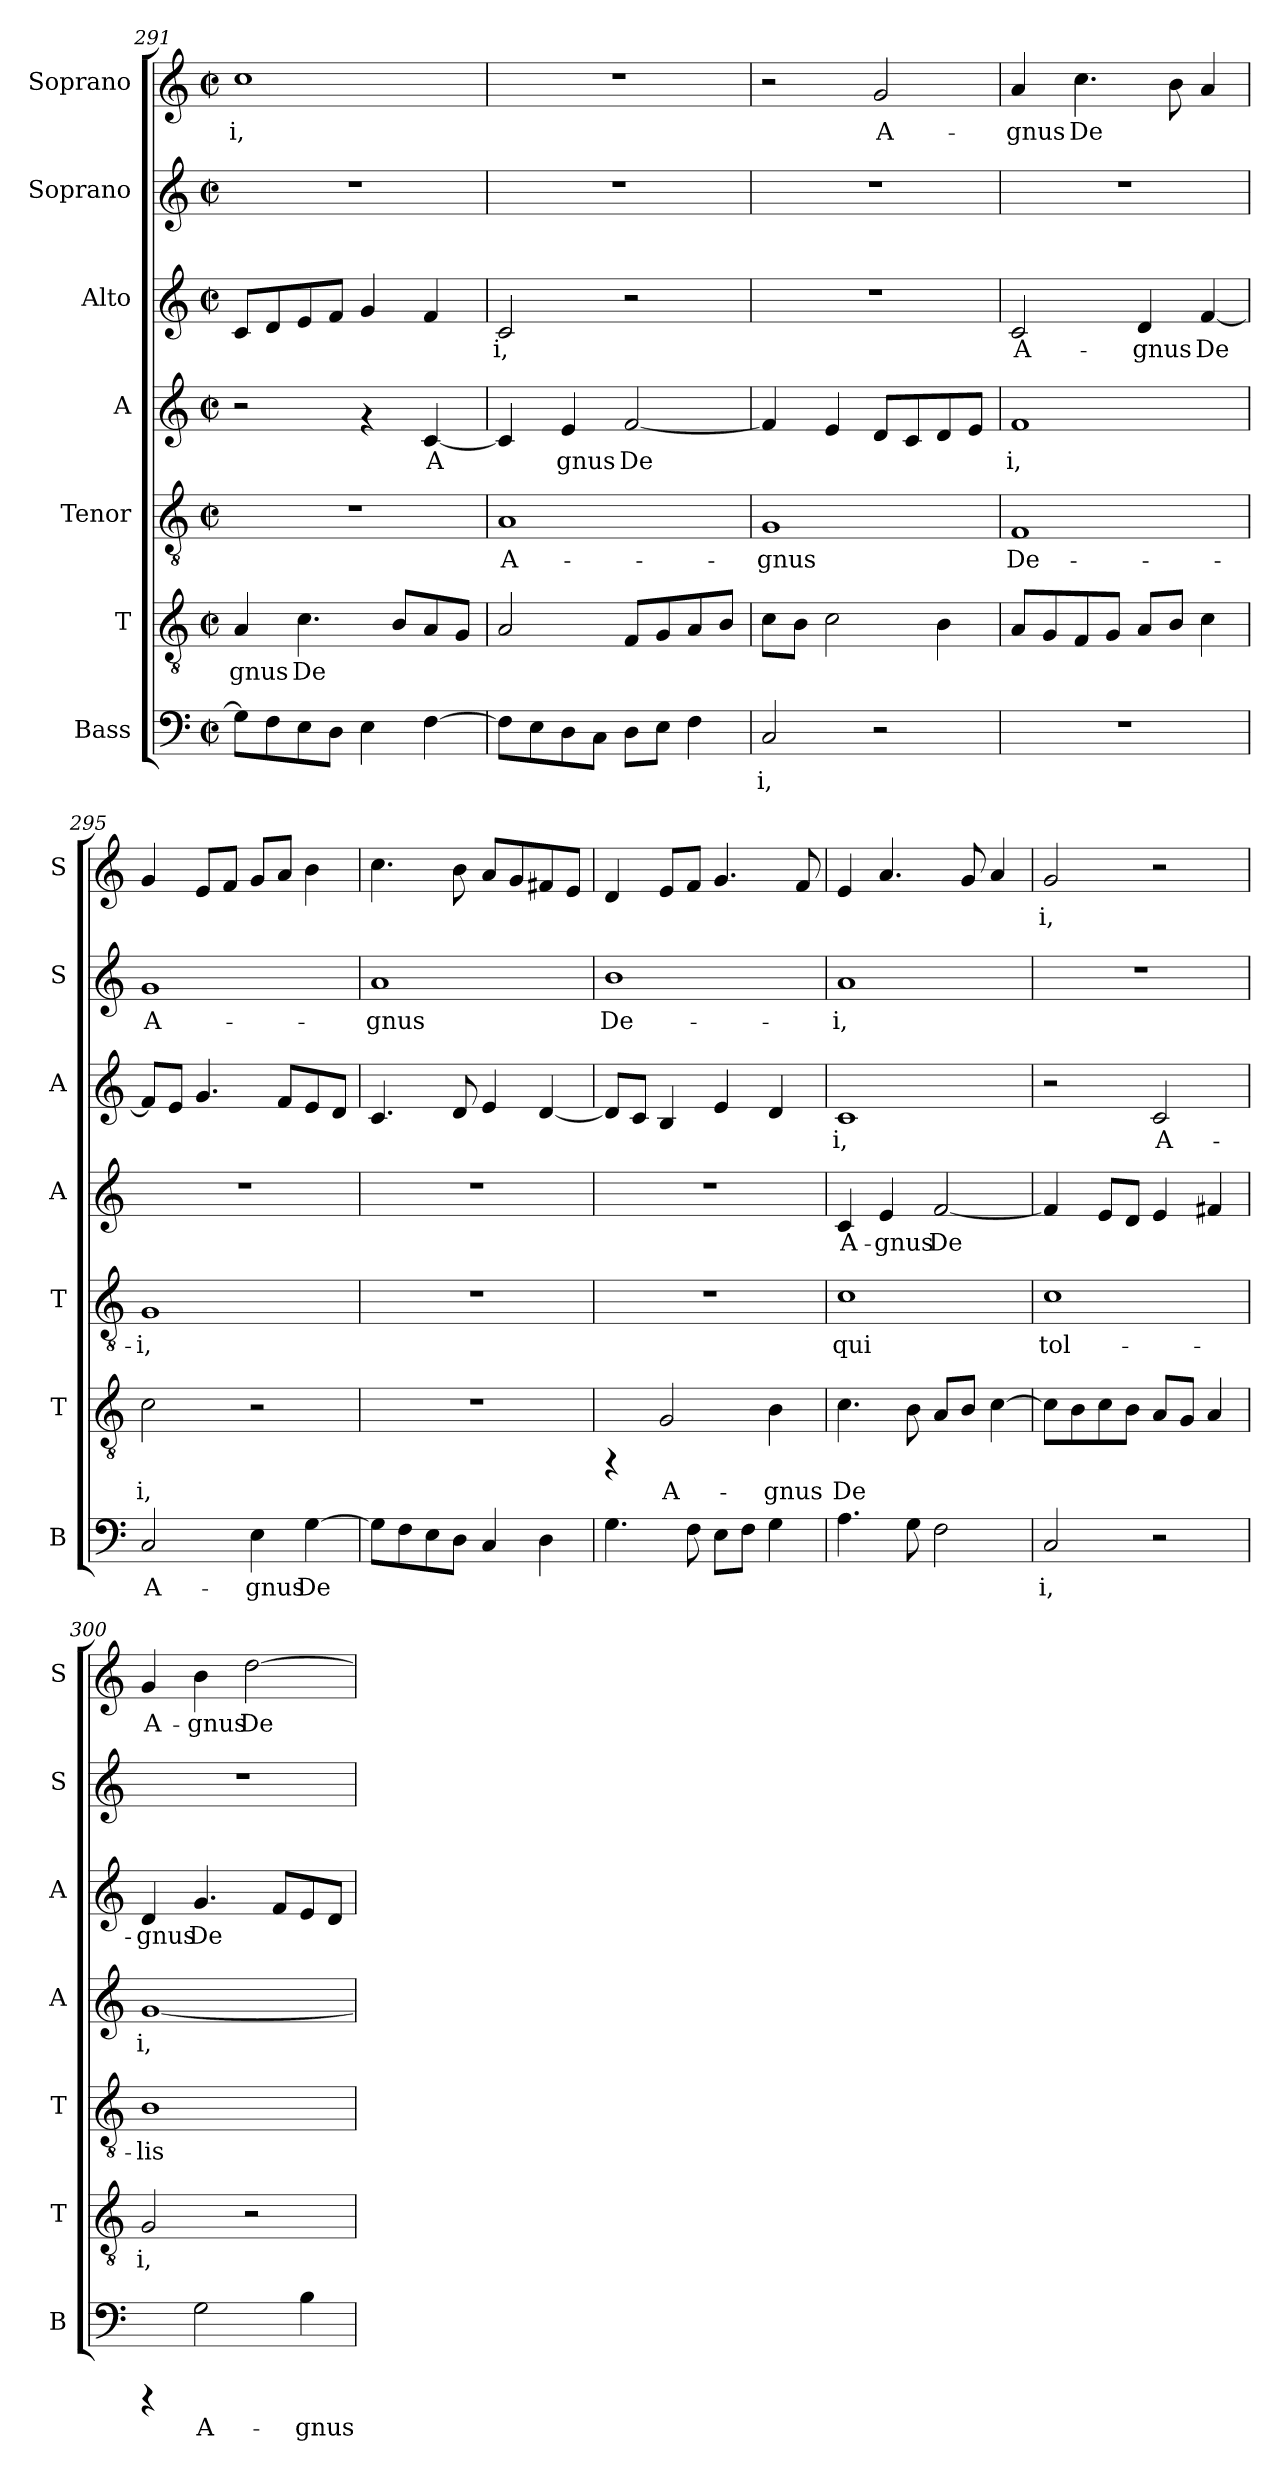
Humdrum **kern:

**kern	**text	**kern	**text	**kern	**text	**kern	**text	**kern	**text	**kern	**text	**kern	**text
*part7	*part7	*part6	*part6	*part5	*part5	*part4	*part4	*part3	*part3	*part2	*part2	*part1	*part1
*staff7	*staff7	*staff6	*staff6	*staff5	*staff5	*staff4	*staff4	*staff3	*staff3	*staff2	*staff2	*staff1	*staff1
*I"Bass	*	*I"T	*	*I"Tenor	*	*I"A	*	*I"Alto	*	*I"Soprano	*	*I"Soprano	*
*I'B	*	*I'T	*	*I'T	*	*I'A	*	*I'A	*	*I'S	*	*I'S	*
*clefF4	*	*clefGv2	*	*clefGv2	*	*clefG2	*	*clefG2	*	*clefG2	*	*clefG2	*
*k[]	*	*k[]	*	*k[]	*	*k[]	*	*k[]	*	*k[]	*	*k[]	*
*C:	*	*C:	*	*C:	*	*C:	*	*C:	*	*C:	*	*C:	*
*M2/2	*	*M2/2	*	*M2/2	*	*M2/2	*	*M2/2	*	*M2/2	*	*M2/2	*
*met(c|)	*	*met(c|)	*	*met(c|)	*	*met(c|)	*	*met(c|)	*	*met(c|)	*	*met(c|)	*
=291	=291	=291	=291	=291	=291	=291	=291	=291	=291	=291	=291	=291	=291
!	!LO:LY:b:cj	!	!LO:LY:b:cj	!	!	!	!	!	!LO:LY:b:cj	!	!	!	!LO:LY:b:cj
8G\L]	--	4A/	-gnus	1r	.	2r	.	8c/L	--	1r	.	1cc	-i,
!	!LO:LY:b:cj	!	!	!	!	!	!	!	!LO:LY:b:cj	!	!	!	!
8F\	--	.	.	.	.	.	.	8d/	--	.	.	.	.
!	!LO:LY:b:cj	!	!LO:LY:b:cj	!	!	!	!	!	!LO:LY:b:cj	!	!	!	!
8E\	--	4.c\	De-	.	.	.	.	8e/	--	.	.	.	.
!	!LO:LY:b:cj	!	!	!	!	!	!	!	!LO:LY:b:cj	!	!	!	!
8D\J	--	.	.	.	.	.	.	8f/J	--	.	.	.	.
!	!LO:LY:b:cj	!	!	!	!	!	!	!	!LO:LY:b:cj	!	!	!	!
4E\	--	.	.	.	.	4rf	.	4g/	--	.	.	.	.
!	!	!	!LO:LY:b:cj	!	!	!	!	!	!	!	!	!	!
.	.	8B/L	--	.	.	.	.	.	.	.	.	.	.
!	!LO:LY:b:cj	!	!LO:LY:b:cj	!	!	!	!LO:LY:b:cj	!	!LO:LY:b:cj	!	!	!	!
[>4F\	--	8A/	--	.	.	[<4c/	A-	4f/	--	.	.	.	.
!	!	!	!LO:LY:b:cj	!	!	!	!	!	!	!	!	!	!
.	.	8G/J	--	.	.	.	.	.	.	.	.	.	.
=292	=292	=292	=292	=292	=292	=292	=292	=292	=292	=292	=292	=292	=292
!	!LO:LY:b:cj	!	!LO:LY:b:cj	!	!LO:LY:b:cj	!	!LO:LY:b:cj	!	!LO:LY:b:cj	!	!	!	!
8F\L]	--	2A/	--	1A	A-	4c/]	--	2c/	-i,	1r	.	1r	.
!	!LO:LY:b:cj	!	!	!	!	!	!	!	!	!	!	!	!
8E\	--	.	.	.	.	.	.	.	.	.	.	.	.
!	!LO:LY:b:cj	!	!	!	!	!	!LO:LY:b:cj	!	!	!	!	!	!
8D\	--	.	.	.	.	4e/	-gnus	.	.	.	.	.	.
!	!LO:LY:b:cj	!	!	!	!	!	!	!	!	!	!	!	!
8C\J	--	.	.	.	.	.	.	.	.	.	.	.	.
!	!LO:LY:b:cj	!	!LO:LY:b:cj	!	!	!	!LO:LY:b:cj	!	!	!	!	!	!
8D\L	--	8F/L	--	.	.	[<2f/	De-	2r	.	.	.	.	.
!	!LO:LY:b:cj	!	!LO:LY:b:cj	!	!	!	!	!	!	!	!	!	!
8E\J	--	8G/	--	.	.	.	.	.	.	.	.	.	.
!	!LO:LY:b:cj	!	!LO:LY:b:cj	!	!	!	!	!	!	!	!	!	!
4F\	--	8A/	--	.	.	.	.	.	.	.	.	.	.
!	!	!	!LO:LY:b:cj	!	!	!	!	!	!	!	!	!	!
.	.	8B/J	--	.	.	.	.	.	.	.	.	.	.
=293	=293	=293	=293	=293	=293	=293	=293	=293	=293	=293	=293	=293	=293
!	!LO:LY:b:cj	!	!LO:LY:b:cj	!	!LO:LY:b:cj	!	!LO:LY:b:cj	!	!	!	!	!	!
2C/	-i,	8c\L	--	1G	-gnus	4f/]	--	1r	.	1r	.	2r	.
!	!	!	!LO:LY:b:cj	!	!	!	!	!	!	!	!	!	!
.	.	8B\J	--	.	.	.	.	.	.	.	.	.	.
!	!	!	!LO:LY:b:cj	!	!	!	!LO:LY:b:cj	!	!	!	!	!	!
.	.	2c\	--	.	.	4e/	--	.	.	.	.	.	.
!	!	!	!	!	!	!	!LO:LY:b:cj	!	!	!	!	!	!LO:LY:b:cj
2r	.	.	.	.	.	8d/L	--	.	.	.	.	2g/	A-
!	!	!	!	!	!	!	!LO:LY:b:cj	!	!	!	!	!	!
.	.	.	.	.	.	8c/	--	.	.	.	.	.	.
!	!	!	!LO:LY:b:cj	!	!	!	!LO:LY:b:cj	!	!	!	!	!	!
.	.	4B\	--	.	.	8d/	--	.	.	.	.	.	.
!	!	!	!	!	!	!	!LO:LY:b:cj	!	!	!	!	!	!
.	.	.	.	.	.	8e/J	--	.	.	.	.	.	.
!!LO:PB:g=z
=294	=294	=294	=294	=294	=294	=294	=294	=294	=294	=294	=294	=294	=294
!	!	!	!LO:LY:b:cj	!	!LO:LY:b:cj	!	!LO:LY:b:cj	!	!LO:LY:b:cj	!	!	!	!LO:LY:b:cj
1r	.	8A/L	--	1F	De-	1f	-i,	2c/	A-	1r	.	4a/	-gnus
!	!	!	!LO:LY:b:cj	!	!	!	!	!	!	!	!	!	!
.	.	8G/	--	.	.	.	.	.	.	.	.	.	.
!	!	!	!LO:LY:b:cj	!	!	!	!	!	!	!	!	!	!LO:LY:b:cj
.	.	8F/	--	.	.	.	.	.	.	.	.	4.cc\	De-
!	!	!	!LO:LY:b:cj	!	!	!	!	!	!	!	!	!	!
.	.	8G/J	--	.	.	.	.	.	.	.	.	.	.
!	!	!	!LO:LY:b:cj	!	!	!	!	!	!LO:LY:b:cj	!	!	!	!
.	.	8A/L	--	.	.	.	.	4d/	-gnus	.	.	.	.
!	!	!	!LO:LY:b:cj	!	!	!	!	!	!	!	!	!	!LO:LY:b:cj
.	.	8B/J	--	.	.	.	.	.	.	.	.	8b\	--
!	!	!	!LO:LY:b:cj	!	!	!	!	!	!LO:LY:b:cj	!	!	!	!LO:LY:b:cj
.	.	4c\	--	.	.	.	.	[<4f/	De-	.	.	4a/	--
=295	=295	=295	=295	=295	=295	=295	=295	=295	=295	=295	=295	=295	=295
!	!LO:LY:b:cj	!	!LO:LY:b:cj	!	!LO:LY:b:cj	!	!	!	!LO:LY:b:cj	!	!LO:LY:b:cj	!	!LO:LY:b:cj
2C/	A-	2c\	-i,	1G	-i,	1r	.	8f/L]	--	1g	A-	4g/	--
!	!	!	!	!	!	!	!	!	!LO:LY:b:cj	!	!	!	!
.	.	.	.	.	.	.	.	8e/J	--	.	.	.	.
!	!	!	!	!	!	!	!	!	!LO:LY:b:cj	!	!	!	!LO:LY:b:cj
.	.	.	.	.	.	.	.	4.g/	--	.	.	8e/L	--
!	!	!	!	!	!	!	!	!	!	!	!	!	!LO:LY:b:cj
.	.	.	.	.	.	.	.	.	.	.	.	8f/J	--
!	!LO:LY:b:cj	!	!	!	!	!	!	!	!	!	!	!	!LO:LY:b:cj
4E\	-gnus	2r	.	.	.	.	.	.	.	.	.	8g/L	--
!	!	!	!	!	!	!	!	!	!LO:LY:b:cj	!	!	!	!LO:LY:b:cj
.	.	.	.	.	.	.	.	8f/L	--	.	.	8a/J	--
!	!LO:LY:b:cj	!	!	!	!	!	!	!	!LO:LY:b:cj	!	!	!	!LO:LY:b:cj
[>4G\	De-	.	.	.	.	.	.	8e/	--	.	.	4b\	--
!	!	!	!	!	!	!	!	!	!LO:LY:b:cj	!	!	!	!
.	.	.	.	.	.	.	.	8d/J	--	.	.	.	.
=296	=296	=296	=296	=296	=296	=296	=296	=296	=296	=296	=296	=296	=296
!	!LO:LY:b:cj	!	!	!	!	!	!	!	!LO:LY:b:cj	!	!LO:LY:b:cj	!	!LO:LY:b:cj
8G\L]	--	1r	.	1r	.	1r	.	4.c/	--	1a	-gnus	4.cc\	--
!	!LO:LY:b:cj	!	!	!	!	!	!	!	!	!	!	!	!
8F\	--	.	.	.	.	.	.	.	.	.	.	.	.
!	!LO:LY:b:cj	!	!	!	!	!	!	!	!	!	!	!	!
8E\	--	.	.	.	.	.	.	.	.	.	.	.	.
!	!LO:LY:b:cj	!	!	!	!	!	!	!	!LO:LY:b:cj	!	!	!	!LO:LY:b:cj
8D\J	--	.	.	.	.	.	.	8d/	--	.	.	8b\	--
!	!LO:LY:b:cj	!	!	!	!	!	!	!	!LO:LY:b:cj	!	!	!	!LO:LY:b:cj
4C/	--	.	.	.	.	.	.	4e/	--	.	.	8a/L	--
!	!	!	!	!	!	!	!	!	!	!	!	!	!LO:LY:b:cj
.	.	.	.	.	.	.	.	.	.	.	.	8g/	--
!	!LO:LY:b:cj	!	!	!	!	!	!	!	!LO:LY:b:cj	!	!	!	!LO:LY:b:cj
4D\	--	.	.	.	.	.	.	[<4d/	--	.	.	8f#X/	--
!	!	!	!	!	!	!	!	!	!	!	!	!	!LO:LY:b:cj
.	.	.	.	.	.	.	.	.	.	.	.	8e/J	--
=297	=297	=297	=297	=297	=297	=297	=297	=297	=297	=297	=297	=297	=297
!	!LO:LY:b:cj	!	!	!	!	!	!	!	!LO:LY:b:cj	!	!LO:LY:b:cj	!	!LO:LY:b:cj
4.G\	--	4rFF	.	1r	.	1r	.	8d/L]	--	1b	De-	4d/	--
!	!	!	!	!	!	!	!	!	!LO:LY:b:cj	!	!	!	!
.	.	.	.	.	.	.	.	8c/J	--	.	.	.	.
!	!	!	!LO:LY:b:cj	!	!	!	!	!	!LO:LY:b:cj	!	!	!	!LO:LY:b:cj
.	.	2G/	A-	.	.	.	.	4B/	--	.	.	8e/L	--
!	!LO:LY:b:cj	!	!	!	!	!	!	!	!	!	!	!	!LO:LY:b:cj
8F\	--	.	.	.	.	.	.	.	.	.	.	8f/J	--
!	!LO:LY:b:cj	!	!	!	!	!	!	!	!LO:LY:b:cj	!	!	!	!LO:LY:b:cj
8E\L	--	.	.	.	.	.	.	4e/	--	.	.	4.g/	--
!	!LO:LY:b:cj	!	!	!	!	!	!	!	!	!	!	!	!
8F\J	--	.	.	.	.	.	.	.	.	.	.	.	.
!	!LO:LY:b:cj	!	!LO:LY:b:cj	!	!	!	!	!	!LO:LY:b:cj	!	!	!	!
4G\	--	4B\	-gnus	.	.	.	.	4d/	--	.	.	.	.
!	!	!	!	!	!	!	!	!	!	!	!	!	!LO:LY:b:cj
.	.	.	.	.	.	.	.	.	.	.	.	8f/	--
=298	=298	=298	=298	=298	=298	=298	=298	=298	=298	=298	=298	=298	=298
!	!LO:LY:b:cj	!	!LO:LY:b:cj	!	!LO:LY:b:cj	!	!LO:LY:b:cj	!	!LO:LY:b:cj	!	!LO:LY:b:cj	!	!LO:LY:b:cj
4.A\	--	4.c\	De-	1c	qui	4c/	A-	1c	-i,	1a	-i,	4e/	--
!	!	!	!	!	!	!	!LO:LY:b:cj	!	!	!	!	!	!LO:LY:b:cj
.	.	.	.	.	.	4e/	-gnus	.	.	.	.	4.a/	--
!	!LO:LY:b:cj	!	!LO:LY:b:cj	!	!	!	!	!	!	!	!	!	!
8G\	--	8B\	--	.	.	.	.	.	.	.	.	.	.
!	!LO:LY:b:cj	!	!LO:LY:b:cj	!	!	!	!LO:LY:b:cj	!	!	!	!	!	!
2F\	--	8A/L	--	.	.	[<2f/	De-	.	.	.	.	.	.
!	!	!	!LO:LY:b:cj	!	!	!	!	!	!	!	!	!	!LO:LY:b:cj
.	.	8B/J	--	.	.	.	.	.	.	.	.	8g/	--
!	!	!	!LO:LY:b:cj	!	!	!	!	!	!	!	!	!	!LO:LY:b:cj
.	.	[>4c\	--	.	.	.	.	.	.	.	.	4a/	--
=299	=299	=299	=299	=299	=299	=299	=299	=299	=299	=299	=299	=299	=299
!	!LO:LY:b:cj	!	!LO:LY:b:cj	!	!LO:LY:b:cj	!	!LO:LY:b:cj	!	!	!	!	!	!LO:LY:b:cj
2C/	-i,	8c\L]	--	1c	tol-	4f/]	--	2r	.	1r	.	2g/	-i,
!	!	!	!LO:LY:b:cj	!	!	!	!	!	!	!	!	!	!
.	.	8B\	--	.	.	.	.	.	.	.	.	.	.
!	!	!	!LO:LY:b:cj	!	!	!	!LO:LY:b:cj	!	!	!	!	!	!
.	.	8c\	--	.	.	8e/L	--	.	.	.	.	.	.
!	!	!	!LO:LY:b:cj	!	!	!	!LO:LY:b:cj	!	!	!	!	!	!
.	.	8B\J	--	.	.	8d/J	--	.	.	.	.	.	.
!	!	!	!LO:LY:b:cj	!	!	!	!LO:LY:b:cj	!	!LO:LY:b:cj	!	!	!	!
2r	.	8A/L	--	.	.	4e/	--	2c/	A-	.	.	2r	.
!	!	!	!LO:LY:b:cj	!	!	!	!	!	!	!	!	!	!
.	.	8G/J	--	.	.	.	.	.	.	.	.	.	.
!	!	!	!LO:LY:b:cj	!	!	!	!LO:LY:b:cj	!	!	!	!	!	!
.	.	4A/	--	.	.	4f#X/	--	.	.	.	.	.	.
!!LO:PB:g=z
=300	=300	=300	=300	=300	=300	=300	=300	=300	=300	=300	=300	=300	=300
!	!	!	!LO:LY:b:cj	!	!LO:LY:b:cj	!	!LO:LY:b:cj	!	!LO:LY:b:cj	!	!	!	!LO:LY:b:cj
4rCCC	.	2G/	-i,	1B	-lis	[<1g	-i,	4d/	-gnus	1r	.	4g/	A-
!	!LO:LY:b:cj	!	!	!	!	!	!	!	!LO:LY:b:cj	!	!	!	!LO:LY:b:cj
2G\	A-	.	.	.	.	.	.	4.g/	De-	.	.	4b\	-gnus
!	!	!	!	!	!	!	!	!	!	!	!	!	!LO:LY:b:cj
.	.	2r	.	.	.	.	.	.	.	.	.	[>2dd\	De-
!	!	!	!	!	!	!	!	!	!LO:LY:b:cj	!	!	!	!
.	.	.	.	.	.	.	.	8f/L	--	.	.	.	.
!	!LO:LY:b:cj	!	!	!	!	!	!	!	!LO:LY:b:cj	!	!	!	!
4B\	-gnus	.	.	.	.	.	.	8e/	--	.	.	.	.
!	!	!	!	!	!	!	!	!	!LO:LY:b:cj	!	!	!	!
.	.	.	.	.	.	.	.	8d/J	--	.	.	.	.
=	=	=	=	=	=	=	=	=	=	=	=	=	=
*-	*-	*-	*-	*-	*-	*-	*-	*-	*-	*-	*-	*-	*-
